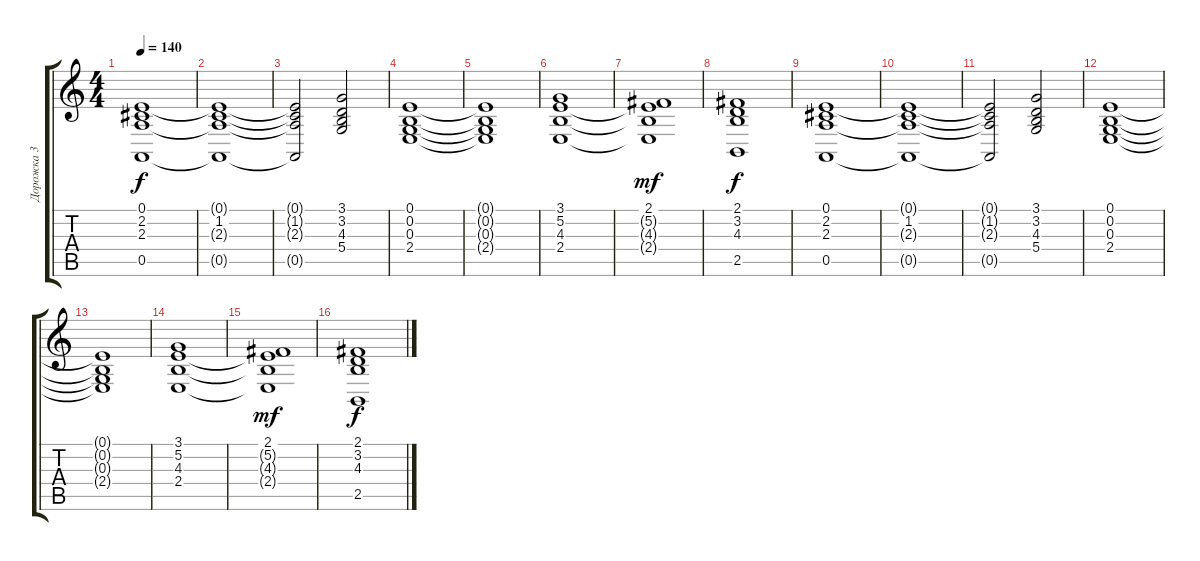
\track ("Дорожка 3" "Дорожка 3") {instrument lead5charang}
\staff {score tabs}
\tuning (E4 B3 G3 D3 A2 D2) {hide}
\ts (4 4)
\tempo 140
\clef g2
\ks c
(0.1 2.2 2.3 0.5).1{dy f} |
(0.1{t} 1.2 2.3{t} 0.5{t}).1 |
(0.1{t} 1.2{t} 2.3{t} 0.5{t}).2 (3.1 3.2 4.3 5.4).2 |
(0.1 0.2 0.3 2.4).1 |
(0.1{t} 0.2{t} 0.3{t} 2.4{t}).1 |
(3.1 5.2 4.3 2.4).1 |
(2.1 5.2{t} 4.3{t} 2.4{t}).1{dy mf} |
(2.1 3.2 4.3 2.5).1{dy f} |
(0.1 2.2 2.3 0.5).1 |
(0.1{t} 1.2 2.3{t} 0.5{t}).1 |
(0.1{t} 1.2{t} 2.3{t} 0.5{t}).2 (3.1 3.2 4.3 5.4).2 |
(0.1 0.2 0.3 2.4).1 |
(0.1{t} 0.2{t} 0.3{t} 2.4{t}).1 |
(3.1 5.2 4.3 2.4).1 |
(2.1 5.2{t} 4.3{t} 2.4{t}).1{dy mf} |
(2.1 3.2 4.3 2.5).1{dy f}
